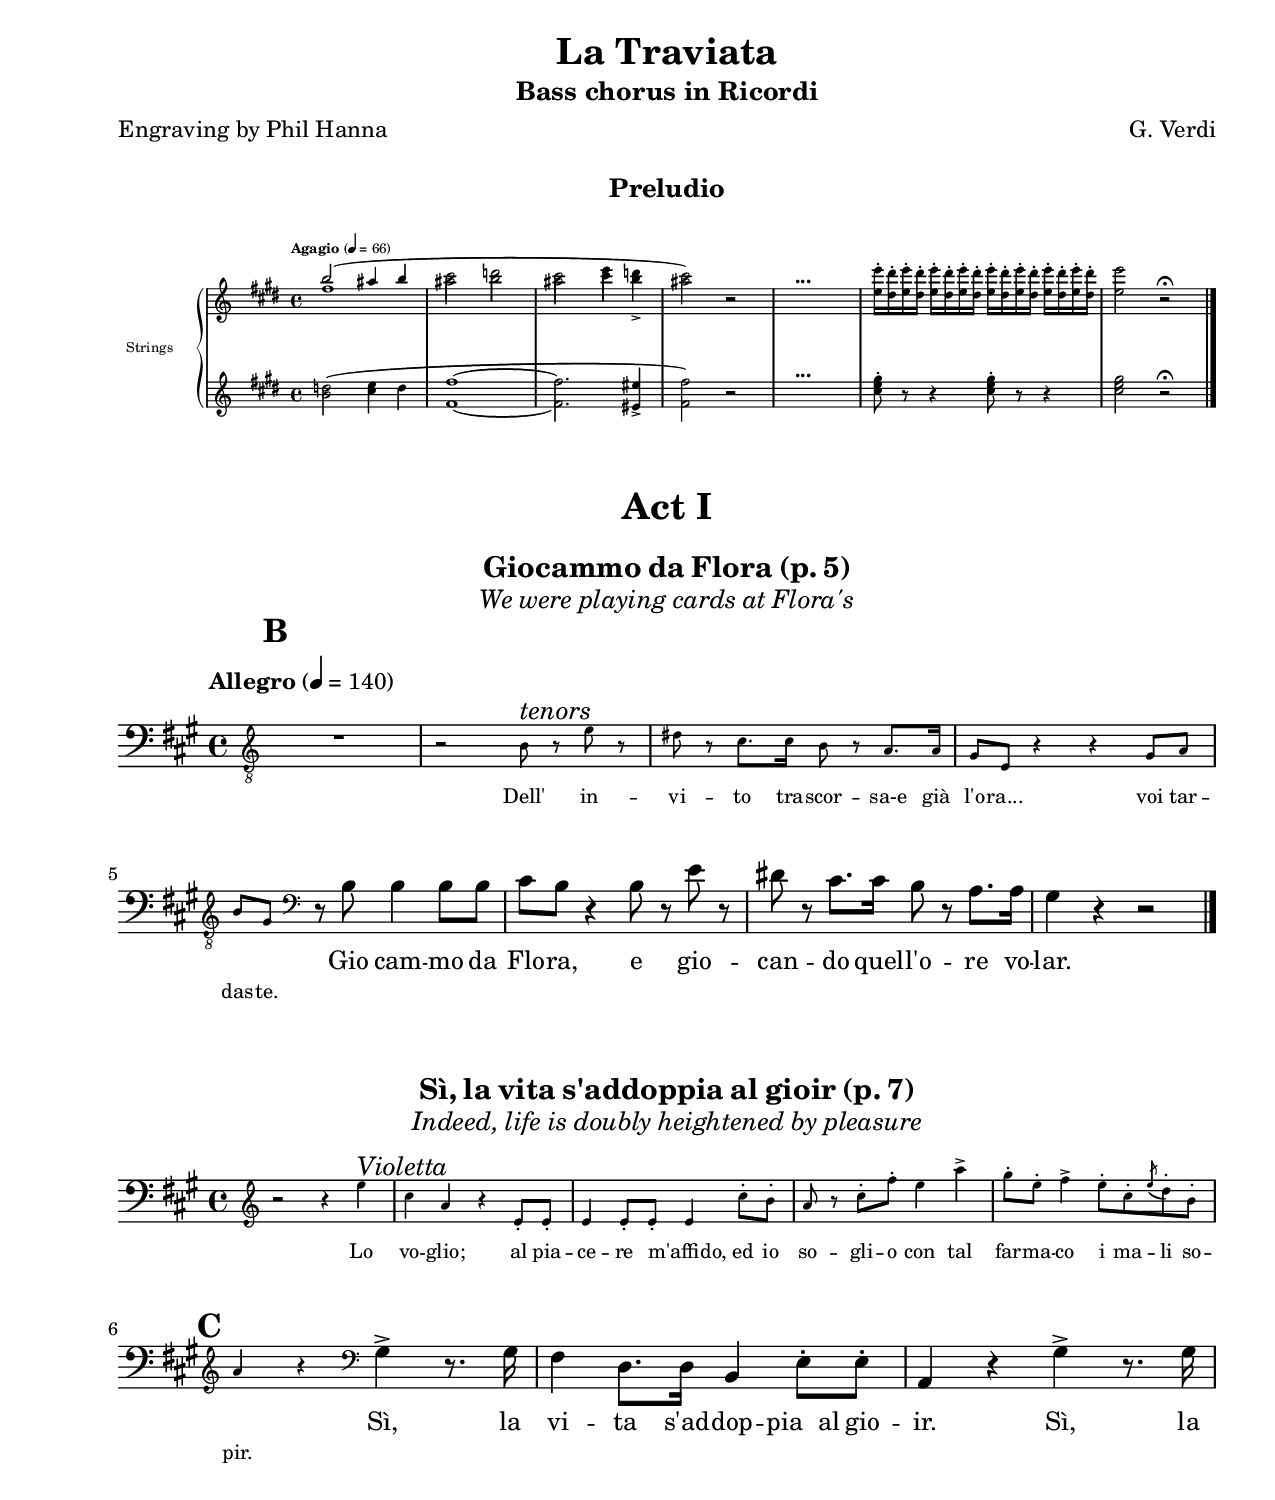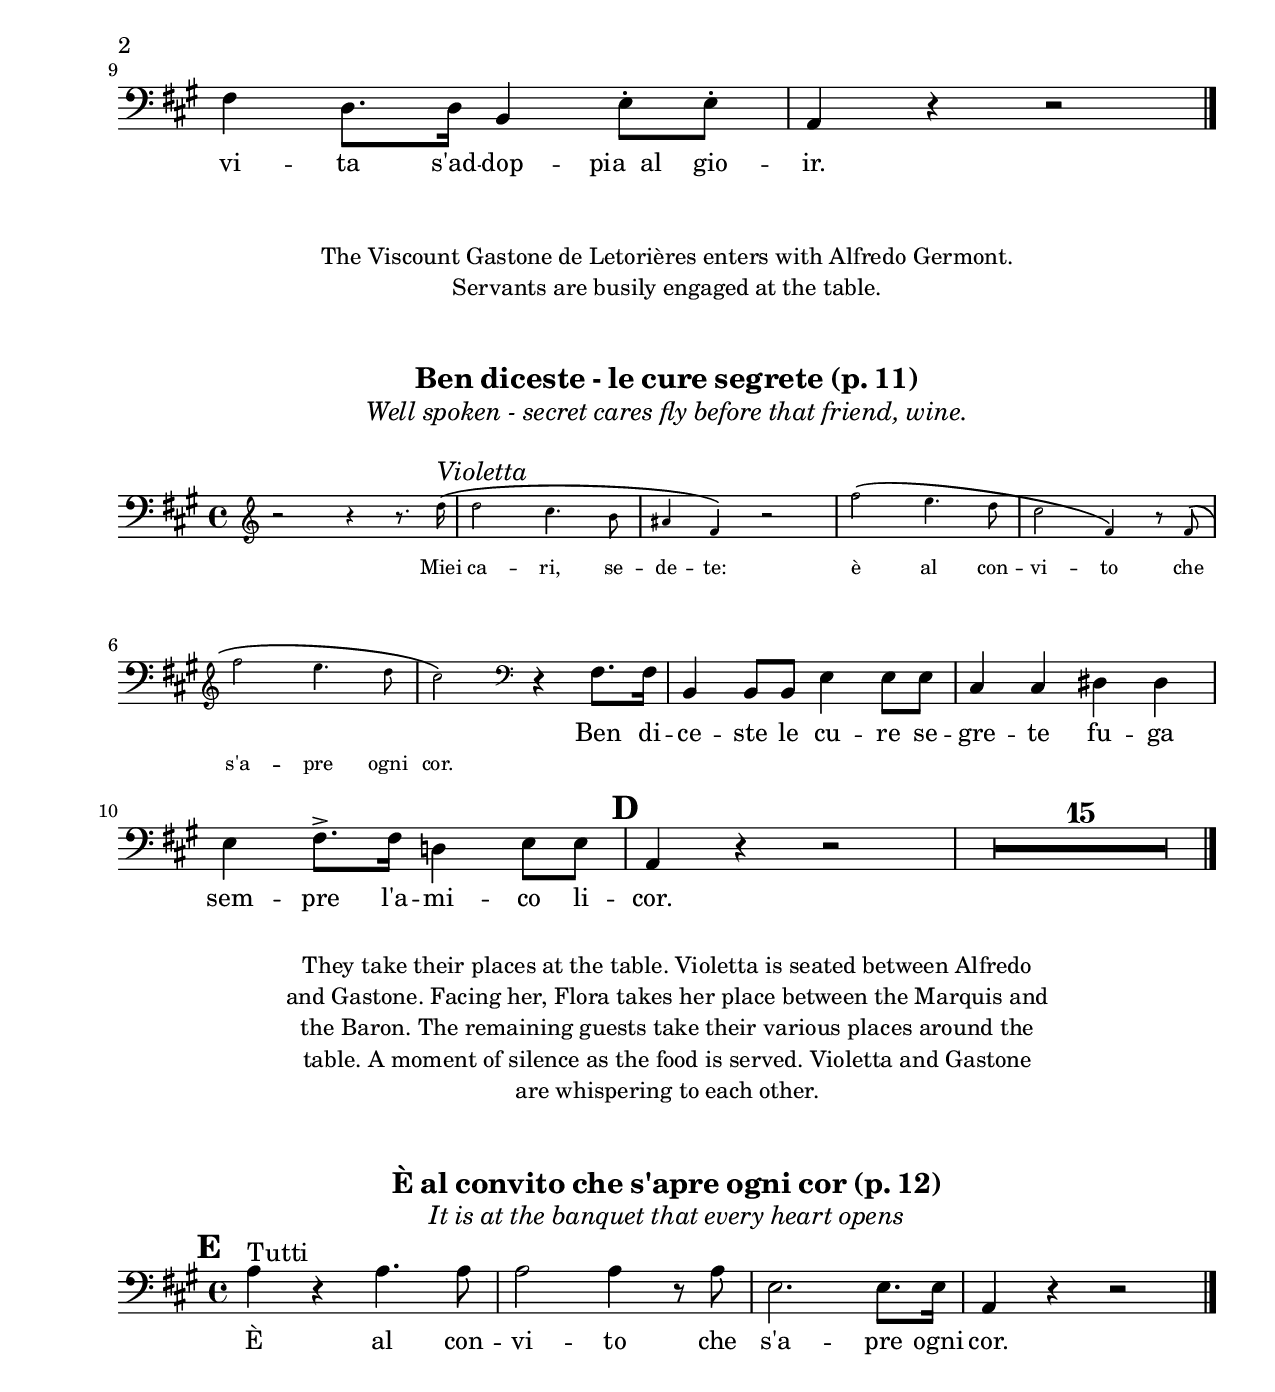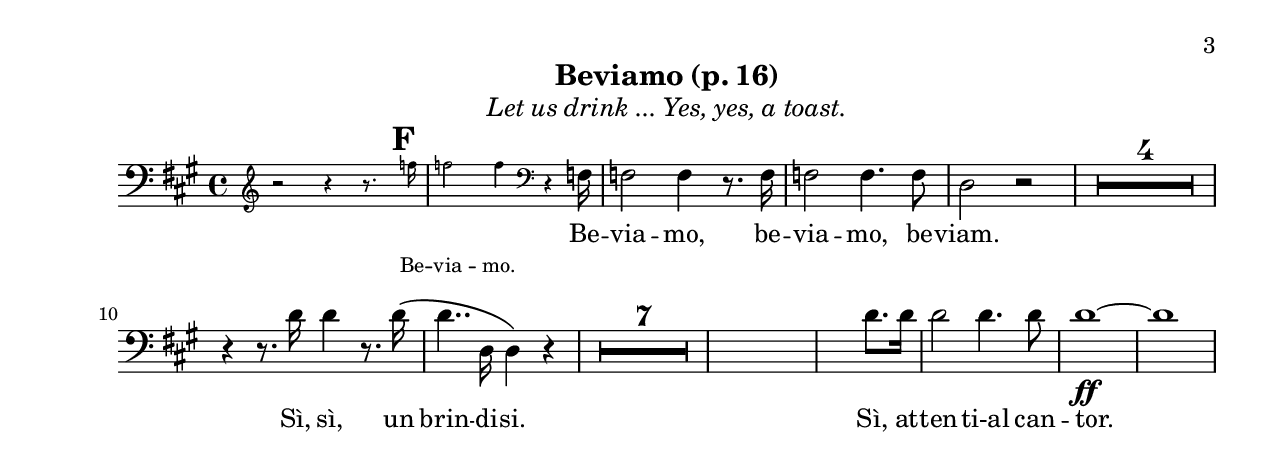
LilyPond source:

\version "2.22.1"

#(ly:set-option 'midi-extension "mid")

\header {
  title = "La Traviata"
  subtitle = "Bass chorus in Ricordi"
  composer = "G. Verdi"
  poet = \markup \center-column {
    \line {Engraving by Phil Hanna}
    \vspace #1
    \line { }
  }
}

\paper {
  #(set-paper-size "letter")
  top-margin = 1\cm
  left-margin = 2\cm
  right-margin = 1\cm
  ragged-bottom = ##t
  ragged-last-bottom = ##t
  system-system-spacing.basic-distance = #16
  score-system-spacing =
  #'((basic-distance . 10)
     (minimum-distance . 10)
     (padding . 1)
     (stretchability . 10))
  %system-separator-markup = \slashSeparator
  print-page-number = ##t  
  
}

globals = {
  \compressEmptyMeasures
  \override MultiMeasureRest.expand-limit = #2
  \override Score.MetronomeMark.padding = #3
  \set Score.markFormatter = #format-mark-box-numbers
  \override Score.RehearsalMark.font-size = #3 
  \override Beam.breakable = ##t
}

morebars = {
  s1 ^\markup {
    \fontsize #3 \bold {...}
  }

}

\markup {
  \fill-line {
    \center-column {
      \line {\large \bold  {Preludio}}
      \vspace #1
      \line { }
    }
  }
}

\score {  
  \new PianoStaff \with { instrumentName = "Strings" }
  <<
    \new Staff {
      \globals
      \key e \major
      \time 4/4
      \clef treble
      <<
        \new Voice \relative c''' {
          \voiceOne
          \tempo Agagio 4=66
          b2 ( ais4 b
          \oneVoice
          cis2 d2
          cis2 e4 d4
          cis2 ) 
          r2
          \morebars
          \repeat unfold 8 {
            <e, e'>16-. <dis dis'>-.
          } 
          <e e'>2 r2 \fermata
          \bar "|."
        }
        \new Voice \relative c'' {
          \voiceTwo
          fis1
          ais2 b2
          ais2 cis4 b->
          ais2 s2
          s1         
        }
      >>
    }
    \new Staff {
      \globals
      \key e \major
      \time 4/4
      \clef bass
      \new Voice \relative c'' {
        \clef treble
        <b d>2 ( <cis e>4 d
        <fis, fis'>1 ~
        q2. <eis eis'>4->
        <fis fis'>2 ) r2
        \morebars
        <cis' e gis>8-. r r4 q8-. r r4
        q2 r2 \fermata
      }
    }
  >>
  \layout {
    %indent = 0
    #(layout-set-staff-size 12)
  }
}


\markup {
  \fill-line {
    \center-column {
      \line { \fontsize #4 \bold "Act I" }
      \vspace #1
      \line { }
    }
  }
}

\markup {
  \fill-line {
    \center-column {
      \line {
        \fontsize #2 \bold {Giocammo da Flora (p. 5)}
      }
      \line {
        \fontsize #1 \italic {We were playing cards at Flora's}
      }
    }
  }
}

\score {
  \new Staff = bassStaff {
    \clef bass
    \key a \major
    \time 4/4
    <<
      \new Voice = "bassVoice" {
        \globals
        <<
          \relative c' {
            s1*4/4			|
            s1*4/4 * 3			|
            s4 r8 b b4 b8 b8		|
            cis8 b r4 b8 r e r		|
            dis8 r cis8. cis16 b8 r a8. a16 |
            gis4 r r2			\bar "|."
          }
          \new CueVoice = "cueVoice" \relative c' {
            \cueClef "treble_8"
            \tempo "Allegro" 4=140
            \once \override Score.RehearsalMark.X-offset = #14
            \once \override Score.RehearsalMark.Y-offset = #10
            \mark 2
            R1*4/4			|
            r2
            b8 ^\markup \italic \large "tenors" r e r	|
            dis8 r cis8. cis16 b8 r a8. a16	|
            gis8 e r4 r gis8 a		|
            \break
            b8 gis \cueClefUnset s4 s2	|
          }
        >>
      }
      \new Lyrics \lyricsto "bassVoice" {
        \lyricmode {
          \set fontSize = #0
          Gio cam -- mo da Flo -- ra,
          e gio -- can -- do quel -- l'o -- re vo -- lar.
        }
      }
      \new Lyrics \lyricsto "cueVoice" {
        \lyricmode {
          \set fontSize = #-2
          Dell' in -- vi -- to tra -- scor -- sa-e già l'o -- ra...
          voi tar -- das -- te.
        }
      }
    >>
  }
  \layout {
    indent = 0
  }
}

\markup {
  \fill-line {
    \center-column {
      \vspace #2
      \line {
        \fontsize #2  \bold { Sì, la vita s'addoppia al gioir (p. 7)}
      }
      \line {
        \fontsize #1 \italic { Indeed, life is doubly heightened by pleasure } 
      }
      \vspace #0.5
      \line { }
    }
  }
}

\score {
  \new Staff = bassStaff {
    \clef bass
    \key a \major
    \time 4/4
    <<
      \new Voice = "bassVoice" \relative c' {
        \globals
        <<
          {
            s1*4/4*5
            s2 gis4-> r8. gis16		|
            fis4 d8. d16 b4 e8-. e-.	|
          }
          \new CueVoice = "cueVoice" \relative c'' {
            \cueClef treble
            r2 r4 e ^\markup \italic \large "Violetta"			|
            cis4 a r e8-. e-.		|
            e4 e8-. e-. e4 cis'8-. b-.	|
            a8 r cis-. fis-. e4 a->	|
            gis8-. e-. fis4-> e8-. cis-. \acciaccatura { e8 } d-. b-. |
            \break \mark 3 a4 r \cueClefUnset s2	|
          }
        >>
        a,4 r gis'-> r8. gis16		|
        \break fis4 d8. d16 b4 e8-. e-.	|
        a,4 r r2				\bar "|."
      }
      \new Lyrics \lyricsto "bassVoice" {
        \lyricmode {
          \set fontSize = #0
          Sì, la vi -- ta s'ad -- dop -- pia__al gio -- ir.
          Sì, la vi -- ta s'ad -- dop -- pia__al gio -- ir.
        }
      }
      \new Lyrics \lyricsto "cueVoice" {
        \lyricmode {
          \set fontSize = #-2
          Lo vo -- glio;
          al pia -- ce -- re m'affido, _ ed io so -- gli -- o
          con tal far -- ma -- co i ma -- li so -- pir.
        }
      }
    >>
  }
  \layout {
    indent = 0
  }
}

\markup {
  \fill-line {
    \center-column {
      \vspace #1
      \line {The Viscount Gastone de Letorières enters with Alfredo Germont.}
      \line {Servants are busily engaged at the table.}
      \vspace #2
      \line {
        \fontsize #2 \bold { Ben diceste - le cure segrete (p. 11)}
      }
      \line {
        \italic \fontsize #1 {Well spoken - secret cares fly before that friend, wine.}
      }
      \vspace #1
      \line { }
    }
  }
}

\score {
  \new Staff = bassStaff {
    \clef bass
    \key a \major
    \time 4/4
    <<
      \new Voice = "bassVoice" \relative c {
        \globals
        <<
          {
            s1*4/4*6			|
            s2 r4 fis8. fis16		|
            b,4 b8 b8 e4 e8 e8		|
            cis4 cis dis dis		|
            \break
            e4 fis8.-> fis16 d!4 e8 e8	|
            \mark 4
            a,4 r r2			|
            R1*15			|
            \bar "|."
          }
          \new CueVoice = "cueVoice" \relative c'' {
            \cueClef treble
            r2 r4 r8. d16 \( ^\markup \italic \large "Violetta" |
            d2 cis4. b8			|
            ais4 fis \) r2		|
            fis'2 \( e4. d8		|
            cis2 fis,4 \) r8 fis \(	|
            \break
            fis'2 e4. d8			|
            cis2 \) \cueClefUnset s2	|
          }
        >>
      }
      \new Lyrics \lyricsto "bassVoice" {
        \lyricmode {
          \set fontSize = #0
          Ben di -- ce -- ste le cu -- re se -- gre -- te
          fu -- ga sem -- pre l'a -- mi -- co li -- cor.
          È al con -- vi -- to che s'a -- pre ogni cor.
        }
      }
      \new Lyrics \lyricsto "cueVoice" {
        \lyricmode {
          \set fontSize = #-2
          Miei ca -- ri, se -- de -- te:
          è al con -- vi -- to che s'a -- pre ogni cor.
        }
      }
    >>
  }
  \layout {
    indent = 0
  }
}

\markup {
  \fill-line {
    \center-column {
      \line {They take their places at the table.  Violetta is seated between Alfredo}
      \line {and Gastone.  Facing her, Flora takes her place between the Marquis and}
      \line {the Baron. The remaining guests take their various places around the}
      \line {table.  A moment of silence as the food is served.  Violetta and Gastone}
      \line {are whispering to each other. }
      \vspace #2
      \line \fontsize #2 \bold { È al convito che s'apre ogni cor (p. 12)}
      \line \fontsize #1 \italic { It is at the banquet that every heart opens }    
    }
  }
}

\paper {
  ragged-right = ##f
}

\score {
  \new Staff = bassStaff {
    \clef bass
    \key a \major
    \time 4/4
    <<
      \new Voice = "bassVoice" \relative c {
        \globals
        {
          \mark 5
          \break
          a'4 ^\markup \larger Tutti r a4. a8			|
          a2 a4 r8 a8			|
          e2. e8. e16			|
          a,4 r r2			\bar "|."
          \pageBreak
        }
      }
      \new Lyrics \lyricsto "bassVoice" {
        \lyricmode {
          \set fontSize = #0
          È al con -- vi -- to che s'a -- pre ogni cor.
        }
      }
    >>
  }
  \layout {
    indent = 0
  }
}



\markup {
  \fill-line {
    \center-column {
      \line \fontsize #2 \bold { Beviamo (p. 16) }
      \line \fontsize #1 \italic { Let us drink ... Yes, yes, a toast. }      
    }
  }
}
\score {
  \new Staff = bassStaff {
    \clef bass
    \key a \major
    \time 4/4
    <<
      \new Voice = "bassVoice" \relative c {
        \globals
        <<
          {
            s2 s4 s8. \mark 6 s16	| %1
            s2 s4 s8. f!16		| %2
            f2 f4 r8. f16		| %3
            f2 f4. f8			| %4
            d2 r2			| %5
            R1*4				| %6-9
            r4 r8. d'16 d4 r8. d16 \(	| %10
            d4.. d,16 d4 \) r4		| %11
            R1*7				| %12-18
            s1				| %19
            s2 s4 d'8. d16		| %20
            d2  d4. d8			| %21
            d1 \ff ~			| %22
            d1
          }
          \new CueVoice = "cueVoice" \relative c'' {
            \cueClef treble
            r2 r4 r8. f16		|
            f2 f4 \cueClefUnset r4	|
            s1 * 2
          }
          
        >>
      }
      \new Lyrics \lyricsto "bassVoice" {
        \lyricmode {
          \set fontSize = #0
          Be -- via -- mo, be -- via -- mo, be -- viam.
          Sì, sì, un brin -- di -- si.
          Sì, at -- ten -- ti-al can -- tor.
        }
      }
      \new Lyrics \lyricsto "cueVoice" {
        \lyricmode {
          \set fontSize = #-2
          Be -- via -- mo.
        }
      }
    >>
  }
  \layout {
    indent = 0
  }
}

